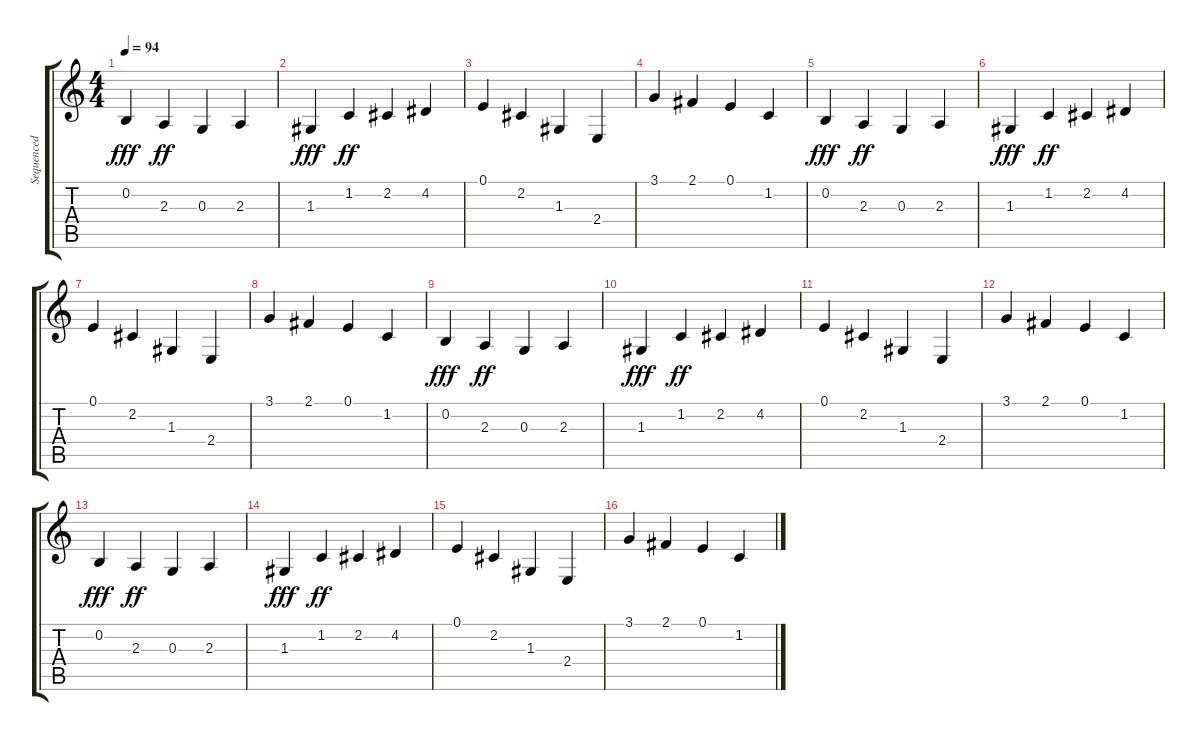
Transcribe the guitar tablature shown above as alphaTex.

\track ("Sequenced by:" "Sequenced ") {instrument tangoaccordion}
\staff {score tabs}
\tuning (E4 B3 G3 D3 A2 E2) {hide}
\ts (4 4)
\tempo 94
\clef g2
\ks c
0.2.4{dy fff} 2.3.4{dy ff} 0.3.4 2.3.4 |
1.3.4{dy fff} 1.2.4{dy ff} 2.2.4 4.2.4 |
0.1.4 2.2.4 1.3.4 2.4.4 |
3.1.4 2.1.4 0.1.4 1.2.4 |
0.2.4{dy fff} 2.3.4{dy ff} 0.3.4 2.3.4 |
1.3.4{dy fff} 1.2.4{dy ff} 2.2.4 4.2.4 |
0.1.4 2.2.4 1.3.4 2.4.4 |
3.1.4 2.1.4 0.1.4 1.2.4 |
0.2.4{dy fff} 2.3.4{dy ff} 0.3.4 2.3.4 |
1.3.4{dy fff} 1.2.4{dy ff} 2.2.4 4.2.4 |
0.1.4 2.2.4 1.3.4 2.4.4 |
3.1.4 2.1.4 0.1.4 1.2.4 |
0.2.4{dy fff} 2.3.4{dy ff} 0.3.4 2.3.4 |
1.3.4{dy fff} 1.2.4{dy ff} 2.2.4 4.2.4 |
0.1.4 2.2.4 1.3.4 2.4.4 |
3.1.4 2.1.4 0.1.4 1.2.4
